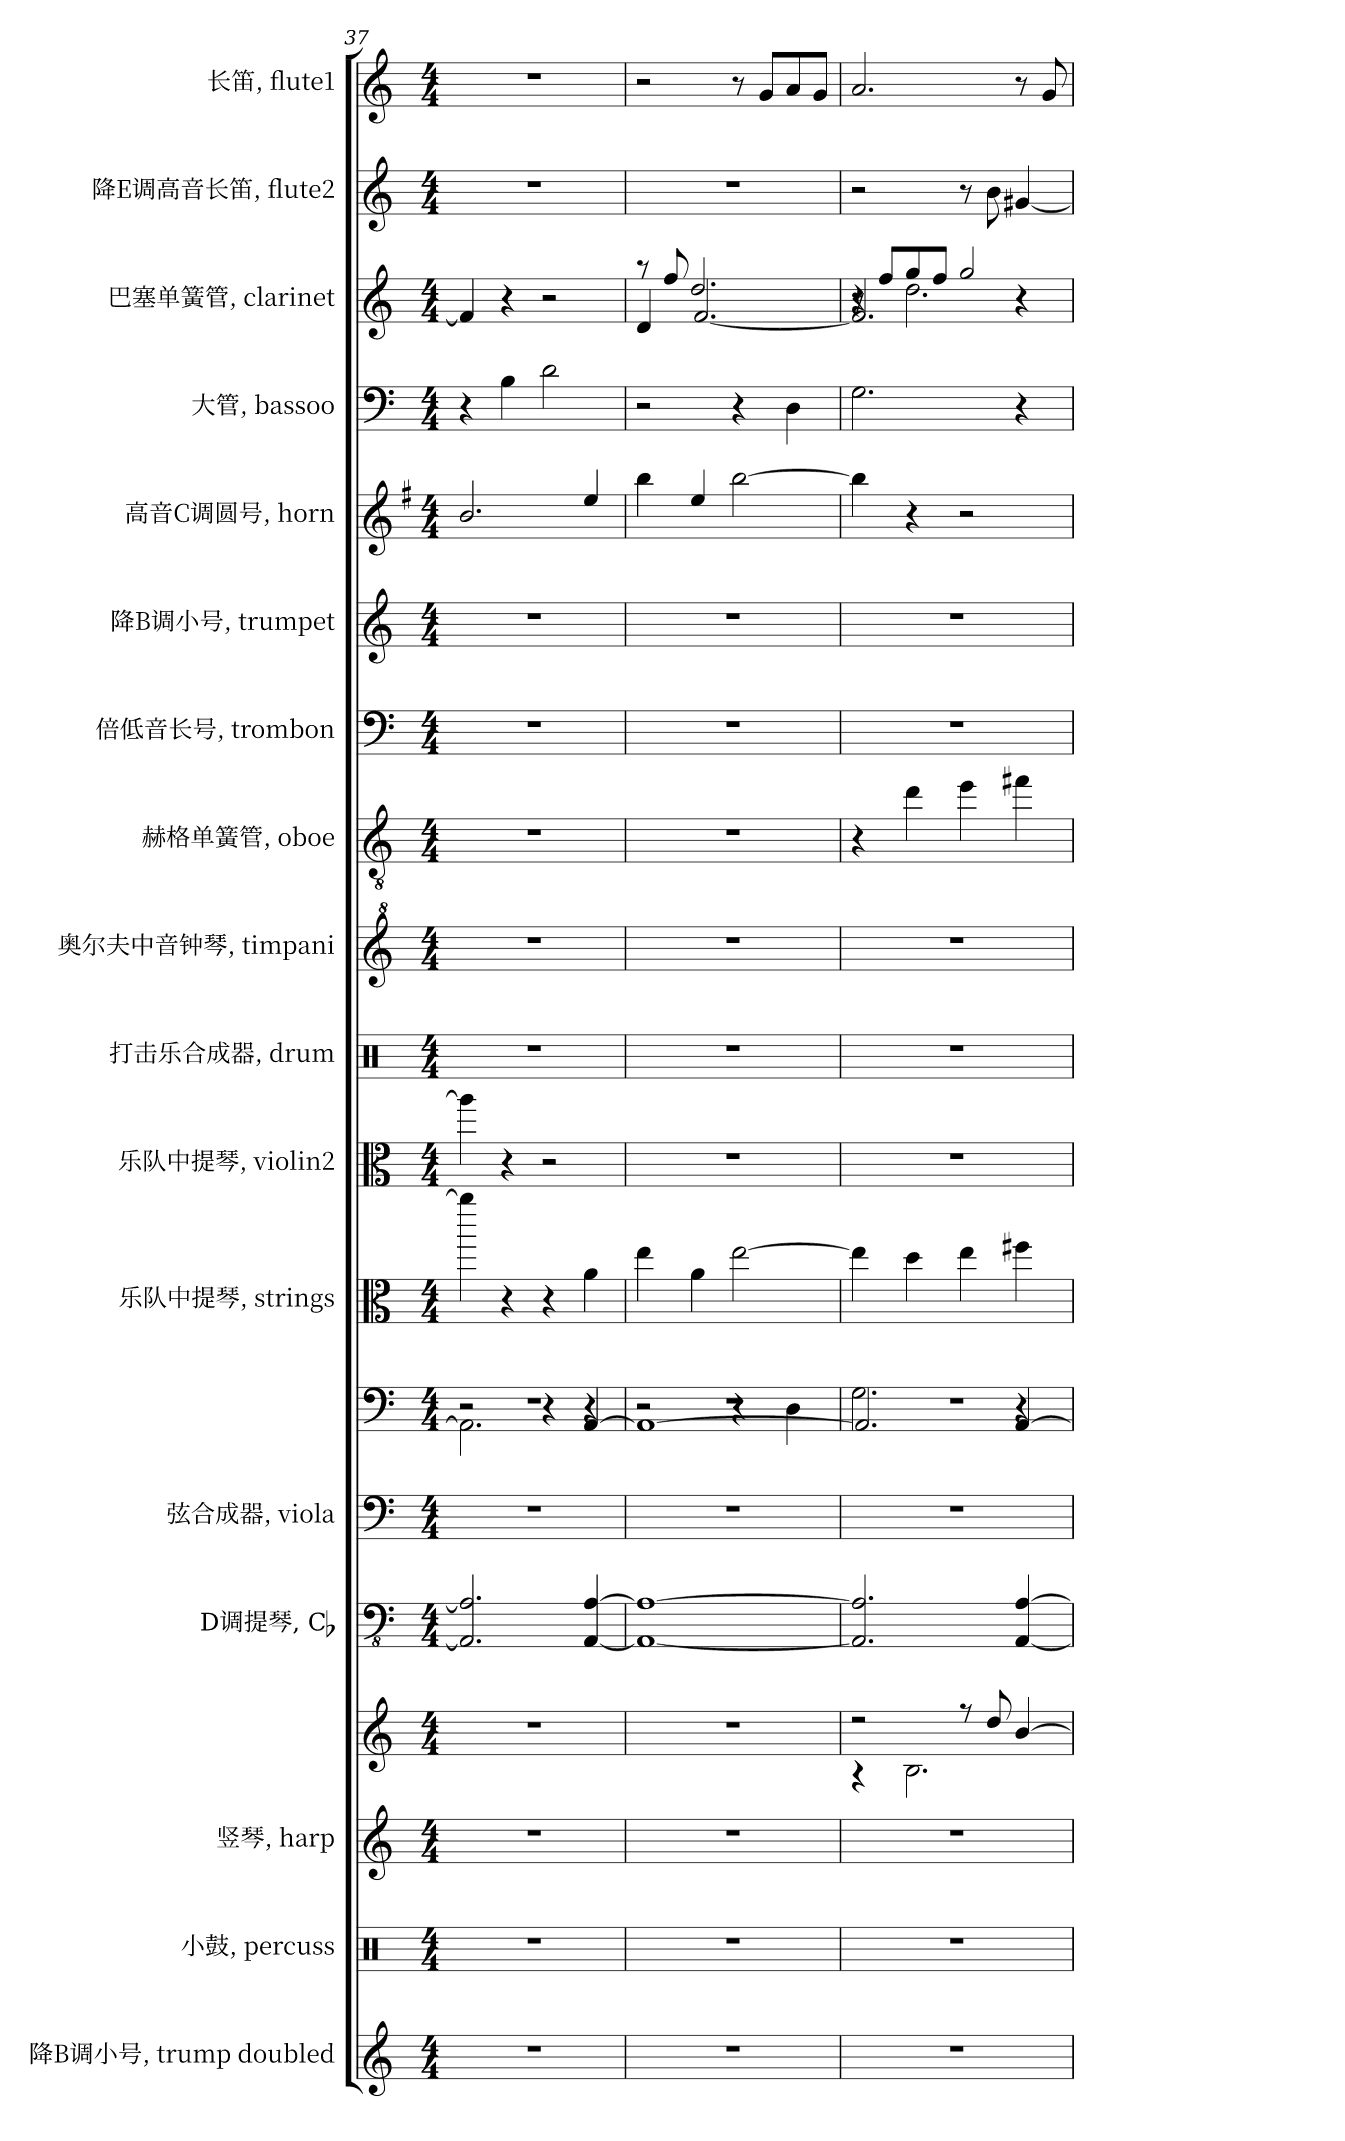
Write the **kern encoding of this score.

**kern	**kern	**kern	**kern	**kern	**kern	**kern	**kern	**kern	**kern	**kern	**kern	**kern	**kern	**kern	**kern	**kern	**kern	**kern
*part17	*part16	*part15	*part15	*part14	*part13	*part13	*part12	*part11	*part10	*part9	*part8	*part7	*part6	*part5	*part4	*part3	*part2	*part1
*staff19	*staff18	*staff17	*staff16	*staff15	*staff14	*staff13	*staff12	*staff11	*staff10	*staff9	*staff8	*staff7	*staff6	*staff5	*staff4	*staff3	*staff2	*staff1
*I"降B调小号, trump doubled	*I"小鼓, percuss	*I"竖琴, harp	*	*I"D调提琴, Cb	*I"弦合成器, viola	*	*I"乐队中提琴, strings	*I"乐队中提琴, violin2	*I"打击乐合成器, drum	*I"奥尔夫中音钟琴, timpani	*I"赫格单簧管, oboe	*I"倍低音长号, trombon	*I"降B调小号, trumpet	*I"高音C调圆号, horn	*I"大管, bassoo	*I"巴塞单簧管, clarinet	*I"降E调高音长笛, flute2	*I"长笛, flute1
*	*	*I'Hrp.	*	*	*	*	*	*	*	*	*	*	*I'B♭ Tpt.	*	*	*	*	*I'Fl.
*clefG2	*clefX	*clefG2	*clefG2	*clefFv4	*clefF4	*clefF4	*clefC3	*clefC3	*clefX	*clefG^2	*clefGv2	*clefF4	*clefG2	*clefG2	*clefF4	*clefG2	*clefG2	*clefG2
*ITrd1c2	*	*	*	*ITrd7c12	*	*	*	*	*	*	*	*	*ITrd1c2	*ITrd4c7	*	*ITrd2c3	*ITrd-2c-3	*
*k[b-e-]	*k[]	*k[]	*k[]	*k[]	*k[]	*k[]	*k[]	*k[]	*k[]	*k[]	*k[]	*k[]	*k[b-e-]	*k[]	*k[]	*k[f#c#g#]	*k[b-e-a-]	*k[]
*M4/4	*M4/4	*M4/4	*M4/4	*M4/4	*M4/4	*M4/4	*M4/4	*M4/4	*M4/4	*M4/4	*M4/4	*M4/4	*M4/4	*M4/4	*M4/4	*M4/4	*M4/4	*M4/4
=37	=37	=37	=37	=37	=37	=37	=37	=37	=37	=37	=37	=37	=37	=37	=37	=37	=37	=37
*	*	*	*	*	*	*^	*	*	*	*	*	*	*	*	*	*	*	*
*	*	*	*	*	*	*	*^	*	*	*	*	*	*	*	*	*	*	*	*
1r	1r	1r	1r	2.AAAA/] 2.AAA/]	1r	1r	2.AA\]	2r	4aaa\]	4aa\]	1r	1r	1r	1r	1r	2.e/	4r	4d/]	1r	1r
.	.	.	.	.	.	.	.	.	4r	4r	.	.	.	.	.	.	4B\	4r	.	.
.	.	.	.	.	.	.	.	4r	4r	2r	.	.	.	.	.	.	2d\	2r	.	.
.	.	.	.	[4AAAA/ [4AAA/	.	.	4r	[4AA/	4a\	.	.	.	.	.	.	4a/	.	.	.	.
=38	=38	=38	=38	=38	=38	=38	=38	=38	=38	=38	=38	=38	=38	=38	=38	=38	=38	=38	=38	=38
*	*	*	*	*	*	*	*	*	*	*	*	*	*	*	*	*	*	*^	*	*
1r	1r	1r	1r	1AAAA_ 1AAA_	1r	1r	2r	1AA_	4ee\	1r	1r	1r	1r	1r	1r	4ee\	2r	8r	4B/	1r	2r
.	.	.	.	.	.	.	.	.	.	.	.	.	.	.	.	.	.	8dd/	.	.	.
.	.	.	.	.	.	.	.	.	4a\	.	.	.	.	.	.	4a/	.	2.b/	[2.d/	.	.
.	.	.	.	.	.	.	4r	.	[2ee\	.	.	.	.	.	.	[2ee\	4r	.	.	.	8r
.	.	.	.	.	.	.	.	.	.	.	.	.	.	.	.	.	.	.	.	.	8g/L
.	.	.	.	.	.	.	4D\	.	.	.	.	.	.	.	.	.	4D\	.	.	.	8a/
.	.	.	.	.	.	.	.	.	.	.	.	.	.	.	.	.	.	.	.	.	8g/J
=39	=39	=39	=39	=39	=39	=39	=39	=39	=39	=39	=39	=39	=39	=39	=39	=39	=39	=39	=39	=39	=39
*	*	*	*^	*	*	*	*	*	*	*	*	*	*	*	*	*	*	*	*^	*	*
1r	1r	1r	2r	4r	2.AAAA/] 2.AAA/]	1r	1r	2.G\	2.AA/]	4ee\]	1r	1r	1r	4r	1r	1r	4ee\]	2.G\	8r	4r	2.d/]	2r	2.a/
.	.	.	.	.	.	.	.	.	.	.	.	.	.	.	.	.	.	.	8dd/L	.	.	.	.
.	.	.	.	2.B\	.	.	.	.	.	4dd\	.	.	.	4dd\	.	.	4r	.	8ee/	2.b\	.	.	.
.	.	.	.	.	.	.	.	.	.	.	.	.	.	.	.	.	.	.	8dd/J	.	.	.	.
.	.	.	8r	.	.	.	.	.	.	4ee\	.	.	.	4ee\	.	.	2r	.	2ee/	.	.	8r	.
.	.	.	8dd/	.	.	.	.	.	.	.	.	.	.	.	.	.	.	.	.	.	.	8dd\	.
.	.	.	[4b/	.	[4AAAA/ [4AAA/	.	.	4r	[4AA/	4ff#X\	.	.	.	4ff#X\	.	.	.	4r	.	.	4r	[4bn/	8r
.	.	.	.	.	.	.	.	.	.	.	.	.	.	.	.	.	.	.	.	.	.	.	8g/
*	*	*	*v	*v	*	*	*v	*v	*v	*	*	*	*	*	*	*	*	*	*v	*v	*v	*	*
=	=	=	=	=	=	=	=	=	=	=	=	=	=	=	=	=	=	=
*-	*-	*-	*-	*-	*-	*-	*-	*-	*-	*-	*-	*-	*-	*-	*-	*-	*-	*-
